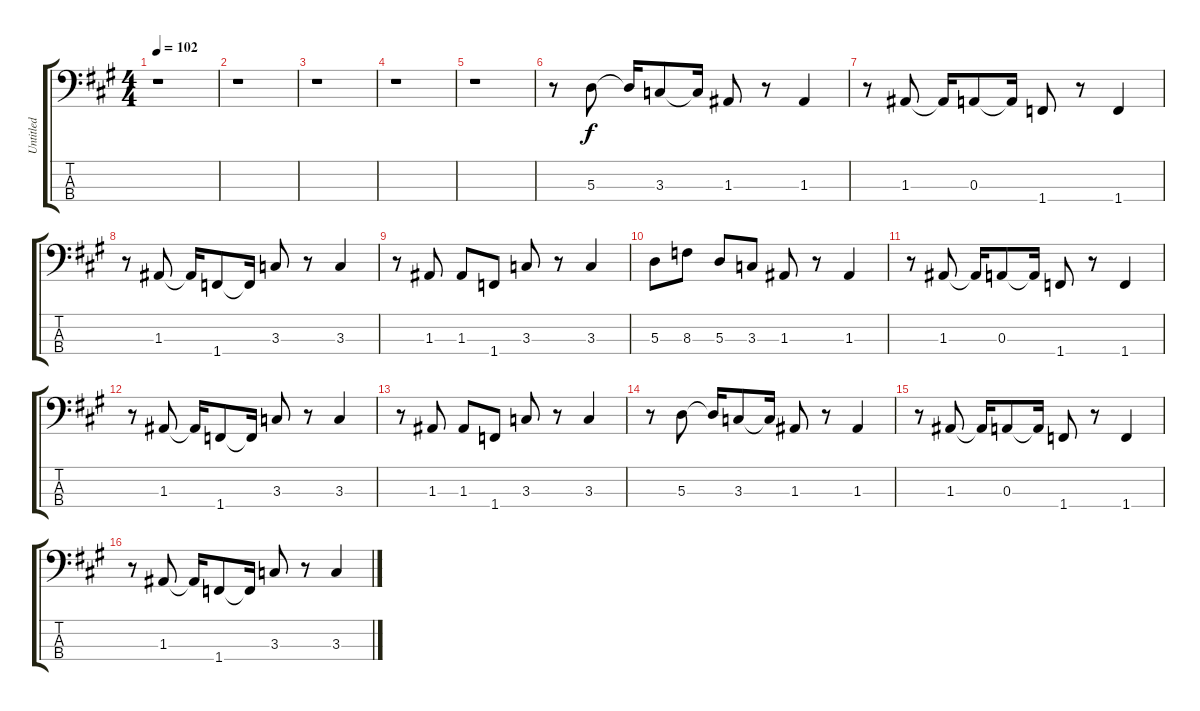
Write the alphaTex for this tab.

\track ("Untitled" "Untitled") {instrument electricbassfinger}
\staff {score tabs}
\tuning (G2 D2 A1 E1) {hide}
\ts (4 4)
\tempo 102
\clef f4
\ks a
r.1{dy f} |
r.1 |
r.1 |
r.1 |
r.1 |
r.8 5.3.8 5.3{t}.16 3.3.8 3.3{t}.16 1.3.8 r.8 1.3.4 |
r.8 1.3.8 1.3{t}.16 0.3.8 0.3{t}.16 1.4.8 r.8 1.4.4 |
r.8 1.3.8 1.3{t}.16 1.4.8 1.4{t}.16 3.3.8 r.8 3.3.4 |
r.8 1.3.8 1.3.8 1.4.8 3.3.8 r.8 3.3.4 |
5.3.8 8.3.8 5.3.8 3.3.8 1.3.8 r.8 1.3.4 |
r.8 1.3.8 1.3{t}.16 0.3.8 0.3{t}.16 1.4.8 r.8 1.4.4 |
r.8 1.3.8 1.3{t}.16 1.4.8 1.4{t}.16 3.3.8 r.8 3.3.4 |
r.8 1.3.8 1.3.8 1.4.8 3.3.8 r.8 3.3.4 |
r.8 5.3.8 5.3{t}.16 3.3.8 3.3{t}.16 1.3.8 r.8 1.3.4 |
r.8 1.3.8 1.3{t}.16 0.3.8 0.3{t}.16 1.4.8 r.8 1.4.4 |
r.8 1.3.8 1.3{t}.16 1.4.8 1.4{t}.16 3.3.8 r.8 3.3.4
